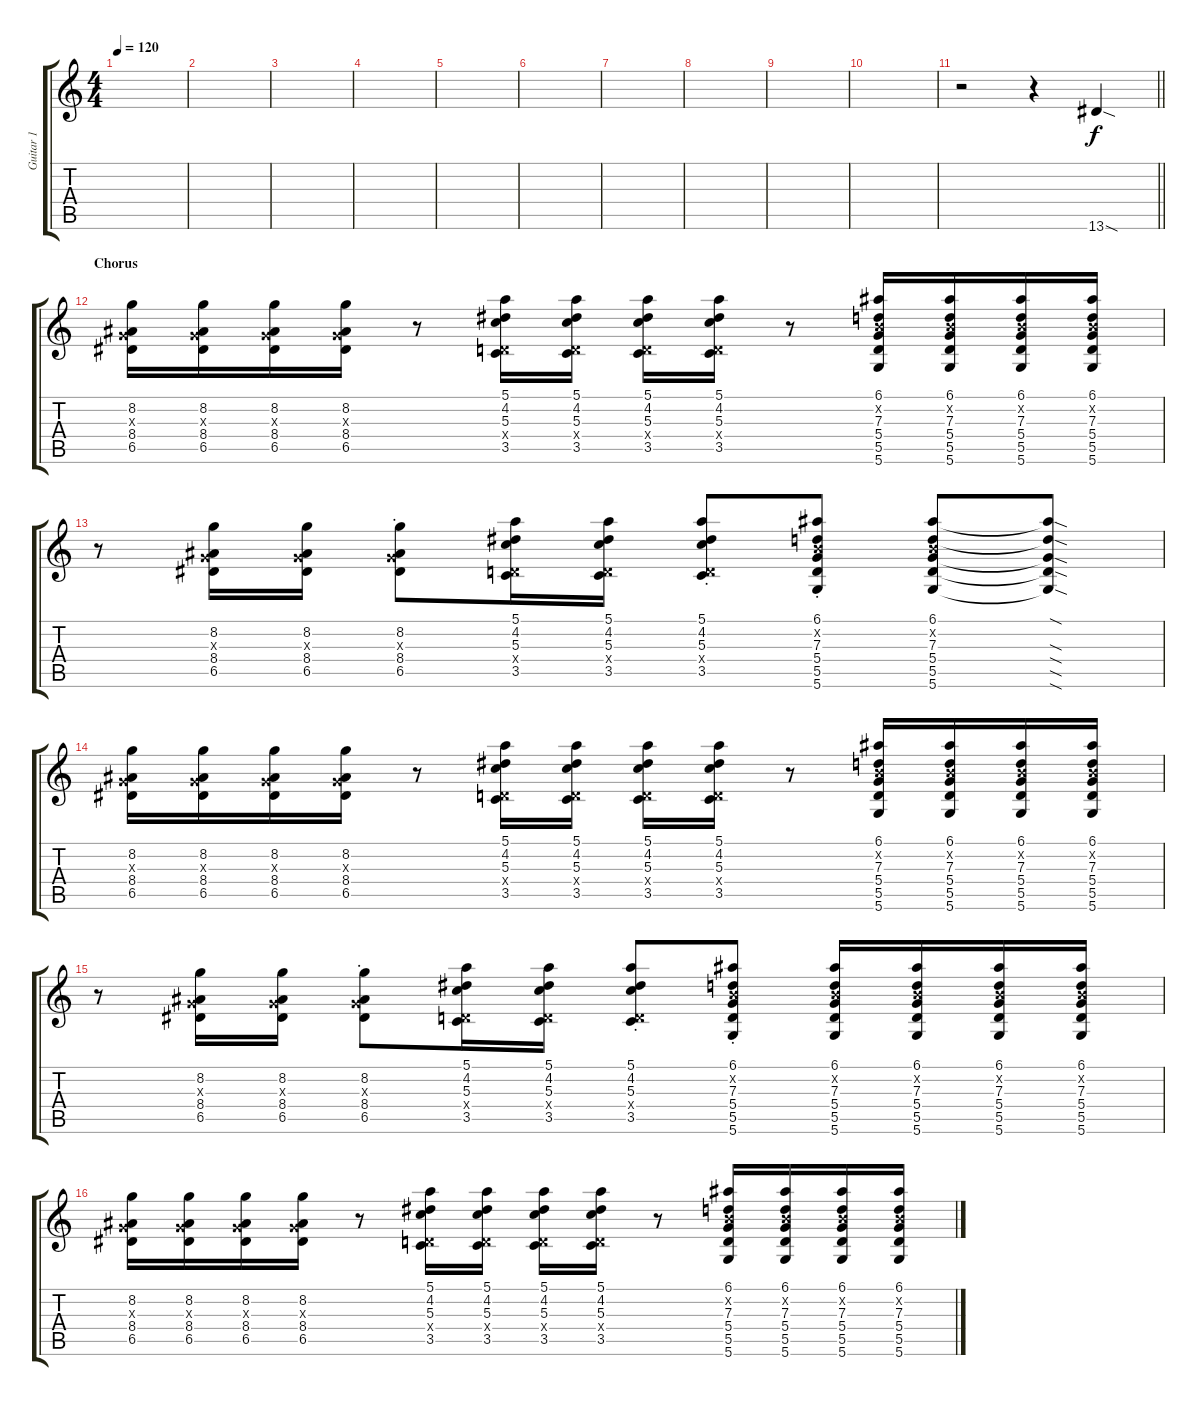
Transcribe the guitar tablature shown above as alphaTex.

\track ("Guitar 1" "Guitar 1") {instrument overdrivenguitar}
\staff {score tabs}
\tuning (E4 B3 G3 D3 A2 D2) {hide}
\ts (4 4)
\tempo 120
\clef g2
\ks c
|
|
|
|
|
|
|
|
|
|
\barLineRight lightlight
r.2 r.4 13.6{sod}.4 |
\section ("" "Chorus")
(8.2 0.3{x} 8.4 6.5).16 (8.2 0.3{x} 8.4 6.5).16 (8.2 0.3{x} 8.4 6.5).16 (8.2 0.3{x} 8.4 6.5).16 r.8 (5.1 4.2 5.3 0.4{x} 3.5).16 (5.1 4.2 5.3 0.4{x} 3.5).16 (5.1 4.2 5.3 0.4{x} 3.5).16 (5.1 4.2 5.3 0.4{x} 3.5).16 r.8 (6.1 0.2{x} 7.3 5.4 5.5 5.6).16 (6.1 0.2{x} 7.3 5.4 5.5 5.6).16 (6.1 0.2{x} 7.3 5.4 5.5 5.6).16 (6.1 0.2{x} 7.3 5.4 5.5 5.6).16 |
r.8 (8.2 0.3{x} 8.4 6.5).16 (8.2 0.3{x} 8.4 6.5).16 (8.2{st} 0.3{x} 8.4{st} 6.5{st}).8 (5.1 4.2 5.3 0.4{x} 3.5).16 (5.1 4.2 5.3 0.4{x} 3.5).16 (5.1{st} 4.2{st} 5.3{st} 0.4{x} 3.5{st}).8 (6.1{st} 0.2{x} 7.3{st} 5.4{st} 5.5{st} 5.6{st}).8 (6.1 0.2{x} 7.3 5.4 5.5 5.6).8 (6.1{sod t} 7.3{sod t} 5.4{sod t} 5.5{sod t} 5.6{sod t}).8 |
(8.2 0.3{x} 8.4 6.5).16 (8.2 0.3{x} 8.4 6.5).16 (8.2 0.3{x} 8.4 6.5).16 (8.2 0.3{x} 8.4 6.5).16 r.8 (5.1 4.2 5.3 0.4{x} 3.5).16 (5.1 4.2 5.3 0.4{x} 3.5).16 (5.1 4.2 5.3 0.4{x} 3.5).16 (5.1 4.2 5.3 0.4{x} 3.5).16 r.8 (6.1 0.2{x} 7.3 5.4 5.5 5.6).16 (6.1 0.2{x} 7.3 5.4 5.5 5.6).16 (6.1 0.2{x} 7.3 5.4 5.5 5.6).16 (6.1 0.2{x} 7.3 5.4 5.5 5.6).16 |
r.8 (8.2 0.3{x} 8.4 6.5).16 (8.2 0.3{x} 8.4 6.5).16 (8.2{st} 0.3{x} 8.4{st} 6.5{st}).8 (5.1 4.2 5.3 0.4{x} 3.5).16 (5.1 4.2 5.3 0.4{x} 3.5).16 (5.1{st} 4.2{st} 5.3{st} 0.4{x} 3.5{st}).8 (6.1{st} 0.2{x} 7.3{st} 5.4{st} 5.5{st} 5.6{st}).8 (6.1 0.2{x} 7.3 5.4 5.5 5.6).16 (6.1 0.2{x} 7.3 5.4 5.5 5.6).16 (6.1 0.2{x} 7.3 5.4 5.5 5.6).16 (6.1 0.2{x} 7.3 5.4 5.5 5.6).16 |
(8.2 0.3{x} 8.4 6.5).16 (8.2 0.3{x} 8.4 6.5).16 (8.2 0.3{x} 8.4 6.5).16 (8.2 0.3{x} 8.4 6.5).16 r.8 (5.1 4.2 5.3 0.4{x} 3.5).16 (5.1 4.2 5.3 0.4{x} 3.5).16 (5.1 4.2 5.3 0.4{x} 3.5).16 (5.1 4.2 5.3 0.4{x} 3.5).16 r.8 (6.1 0.2{x} 7.3 5.4 5.5 5.6).16 (6.1 0.2{x} 7.3 5.4 5.5 5.6).16 (6.1 0.2{x} 7.3 5.4 5.5 5.6).16 (6.1 0.2{x} 7.3 5.4 5.5 5.6).16
